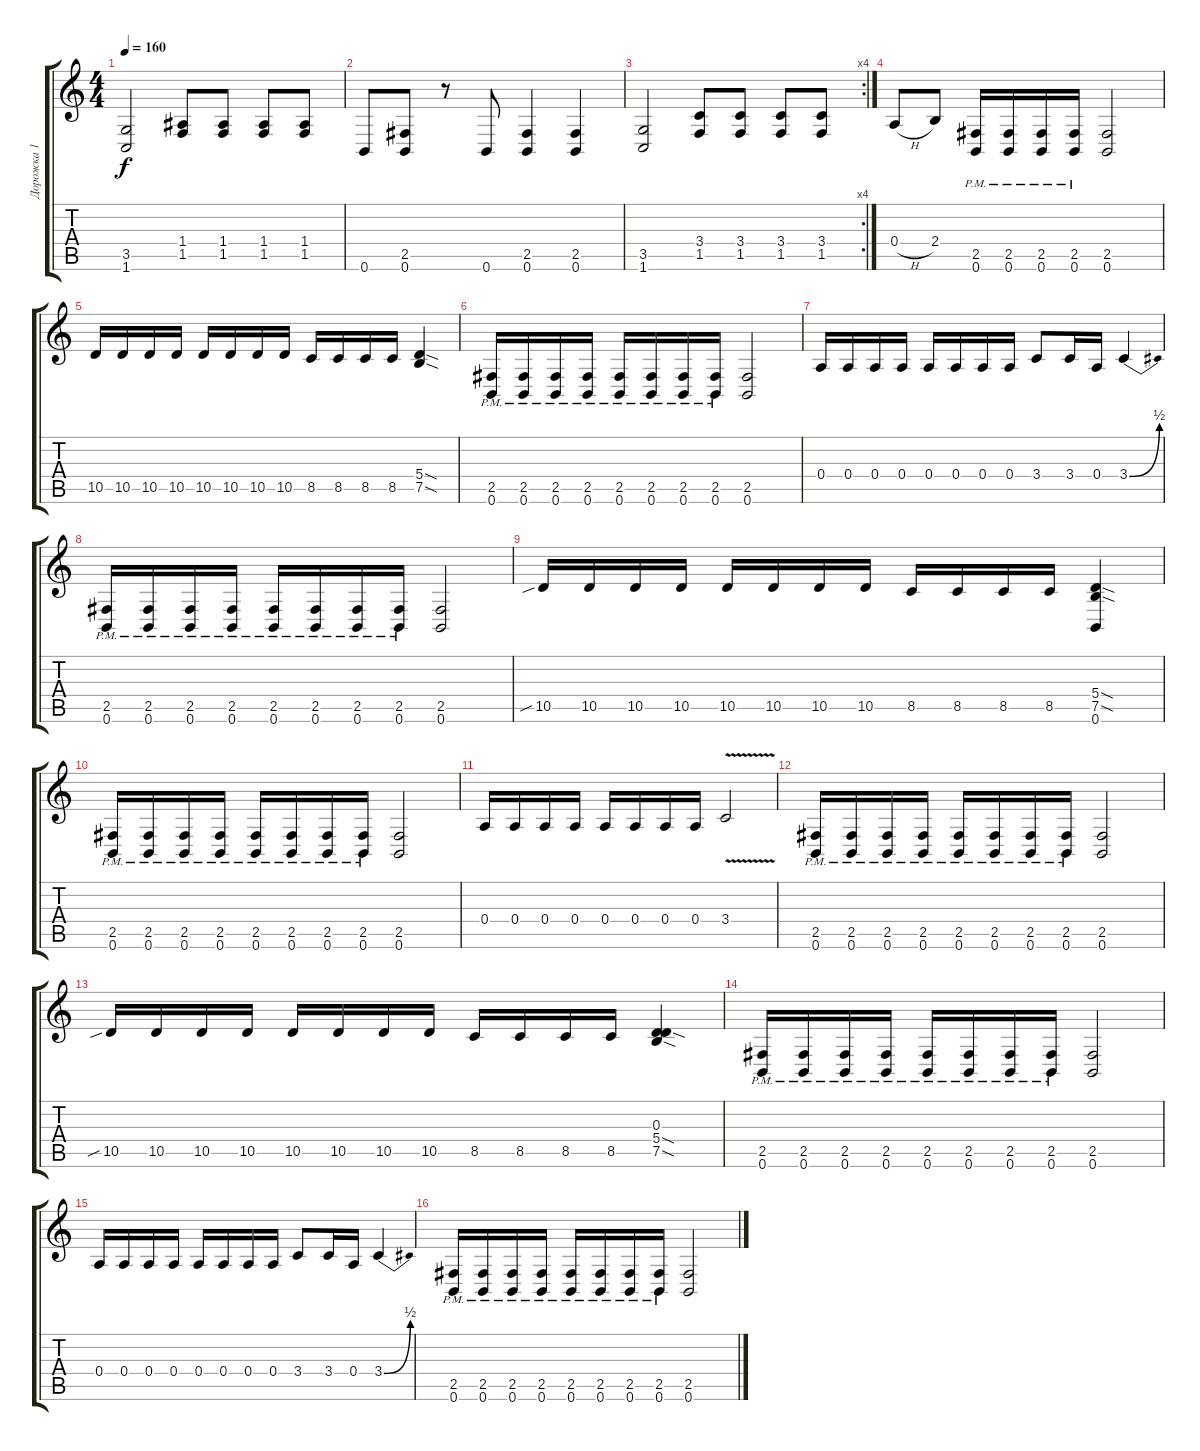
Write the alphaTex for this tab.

\track ("Дорожка 1" "Дорожка 1") {instrument distortionguitar}
\staff {score tabs}
\tuning (B3 Gb3 D3 A2 E2 B1) {hide}
\ts (4 4)
\tempo 160
\clef g2
\ks c
(3.5 1.6).2{dy f} (1.4 1.5).8 (1.4 1.5).8 (1.4 1.5).8 (1.4 1.5).8 |
0.6.8 (2.5 0.6).8 r.8 0.6.8 (2.5 0.6).4 (2.5 0.6).4 |
\rc 4
(3.5 1.6).2 (3.4 1.5).8 (3.4 1.5).8 (3.4 1.5).8 (3.4 1.5).8 |
0.4{h}.8 2.4.8 (2.5{pm} 0.6{pm}).16 (2.5{pm} 0.6{pm}).16 (2.5{pm} 0.6{pm}).16 (2.5{pm} 0.6{pm}).16 (2.5 0.6).2 |
10.5.16 10.5.16 10.5.16 10.5.16 10.5.16 10.5.16 10.5.16 10.5.16 8.5.16 8.5.16 8.5.16 8.5.16 (5.4{sod} 7.5{sod}).4 |
(2.5{pm} 0.6{pm}).16 (2.5{pm} 0.6{pm}).16 (2.5{pm} 0.6{pm}).16 (2.5{pm} 0.6{pm}).16 (2.5{pm} 0.6{pm}).16 (2.5{pm} 0.6{pm}).16 (2.5{pm} 0.6{pm}).16 (2.5{pm} 0.6{pm}).16 (2.5 0.6).2 |
0.4.16 0.4.16 0.4.16 0.4.16 0.4.16 0.4.16 0.4.16 0.4.16 3.4.8 3.4.16 0.4.16 3.4{be (bend 0 0 60 2)}.4 |
(2.5{pm} 0.6{pm}).16 (2.5{pm} 0.6{pm}).16 (2.5{pm} 0.6{pm}).16 (2.5{pm} 0.6{pm}).16 (2.5{pm} 0.6{pm}).16 (2.5{pm} 0.6{pm}).16 (2.5{pm} 0.6{pm}).16 (2.5{pm} 0.6{pm}).16 (2.5 0.6).2 |
10.5{sib}.16 10.5.16 10.5.16 10.5.16 10.5.16 10.5.16 10.5.16 10.5.16 8.5.16 8.5.16 8.5.16 8.5.16 (5.4{sod} 7.5{sod} 0.6).4 |
(2.5{pm} 0.6{pm}).16 (2.5{pm} 0.6{pm}).16 (2.5{pm} 0.6{pm}).16 (2.5{pm} 0.6{pm}).16 (2.5{pm} 0.6{pm}).16 (2.5{pm} 0.6{pm}).16 (2.5{pm} 0.6{pm}).16 (2.5{pm} 0.6{pm}).16 (2.5 0.6).2 |
0.4.16 0.4.16 0.4.16 0.4.16 0.4.16 0.4.16 0.4.16 0.4.16 3.4{v}.2 |
(2.5{pm} 0.6{pm}).16 (2.5{pm} 0.6{pm}).16 (2.5{pm} 0.6{pm}).16 (2.5{pm} 0.6{pm}).16 (2.5{pm} 0.6{pm}).16 (2.5{pm} 0.6{pm}).16 (2.5{pm} 0.6{pm}).16 (2.5{pm} 0.6{pm}).16 (2.5 0.6).2 |
10.5{sib}.16 10.5.16 10.5.16 10.5.16 10.5.16 10.5.16 10.5.16 10.5.16 8.5.16 8.5.16 8.5.16 8.5.16 (0.3 5.4{sod} 7.5{sod}).4 |
(2.5{pm} 0.6{pm}).16 (2.5{pm} 0.6{pm}).16 (2.5{pm} 0.6{pm}).16 (2.5{pm} 0.6{pm}).16 (2.5{pm} 0.6{pm}).16 (2.5{pm} 0.6{pm}).16 (2.5{pm} 0.6{pm}).16 (2.5{pm} 0.6{pm}).16 (2.5 0.6).2 |
0.4.16 0.4.16 0.4.16 0.4.16 0.4.16 0.4.16 0.4.16 0.4.16 3.4.8 3.4.16 0.4.16 3.4{be (bend 0 0 60 2)}.4 |
(2.5{pm} 0.6{pm}).16 (2.5{pm} 0.6{pm}).16 (2.5{pm} 0.6{pm}).16 (2.5{pm} 0.6{pm}).16 (2.5{pm} 0.6{pm}).16 (2.5{pm} 0.6{pm}).16 (2.5{pm} 0.6{pm}).16 (2.5{pm} 0.6{pm}).16 (2.5 0.6).2
